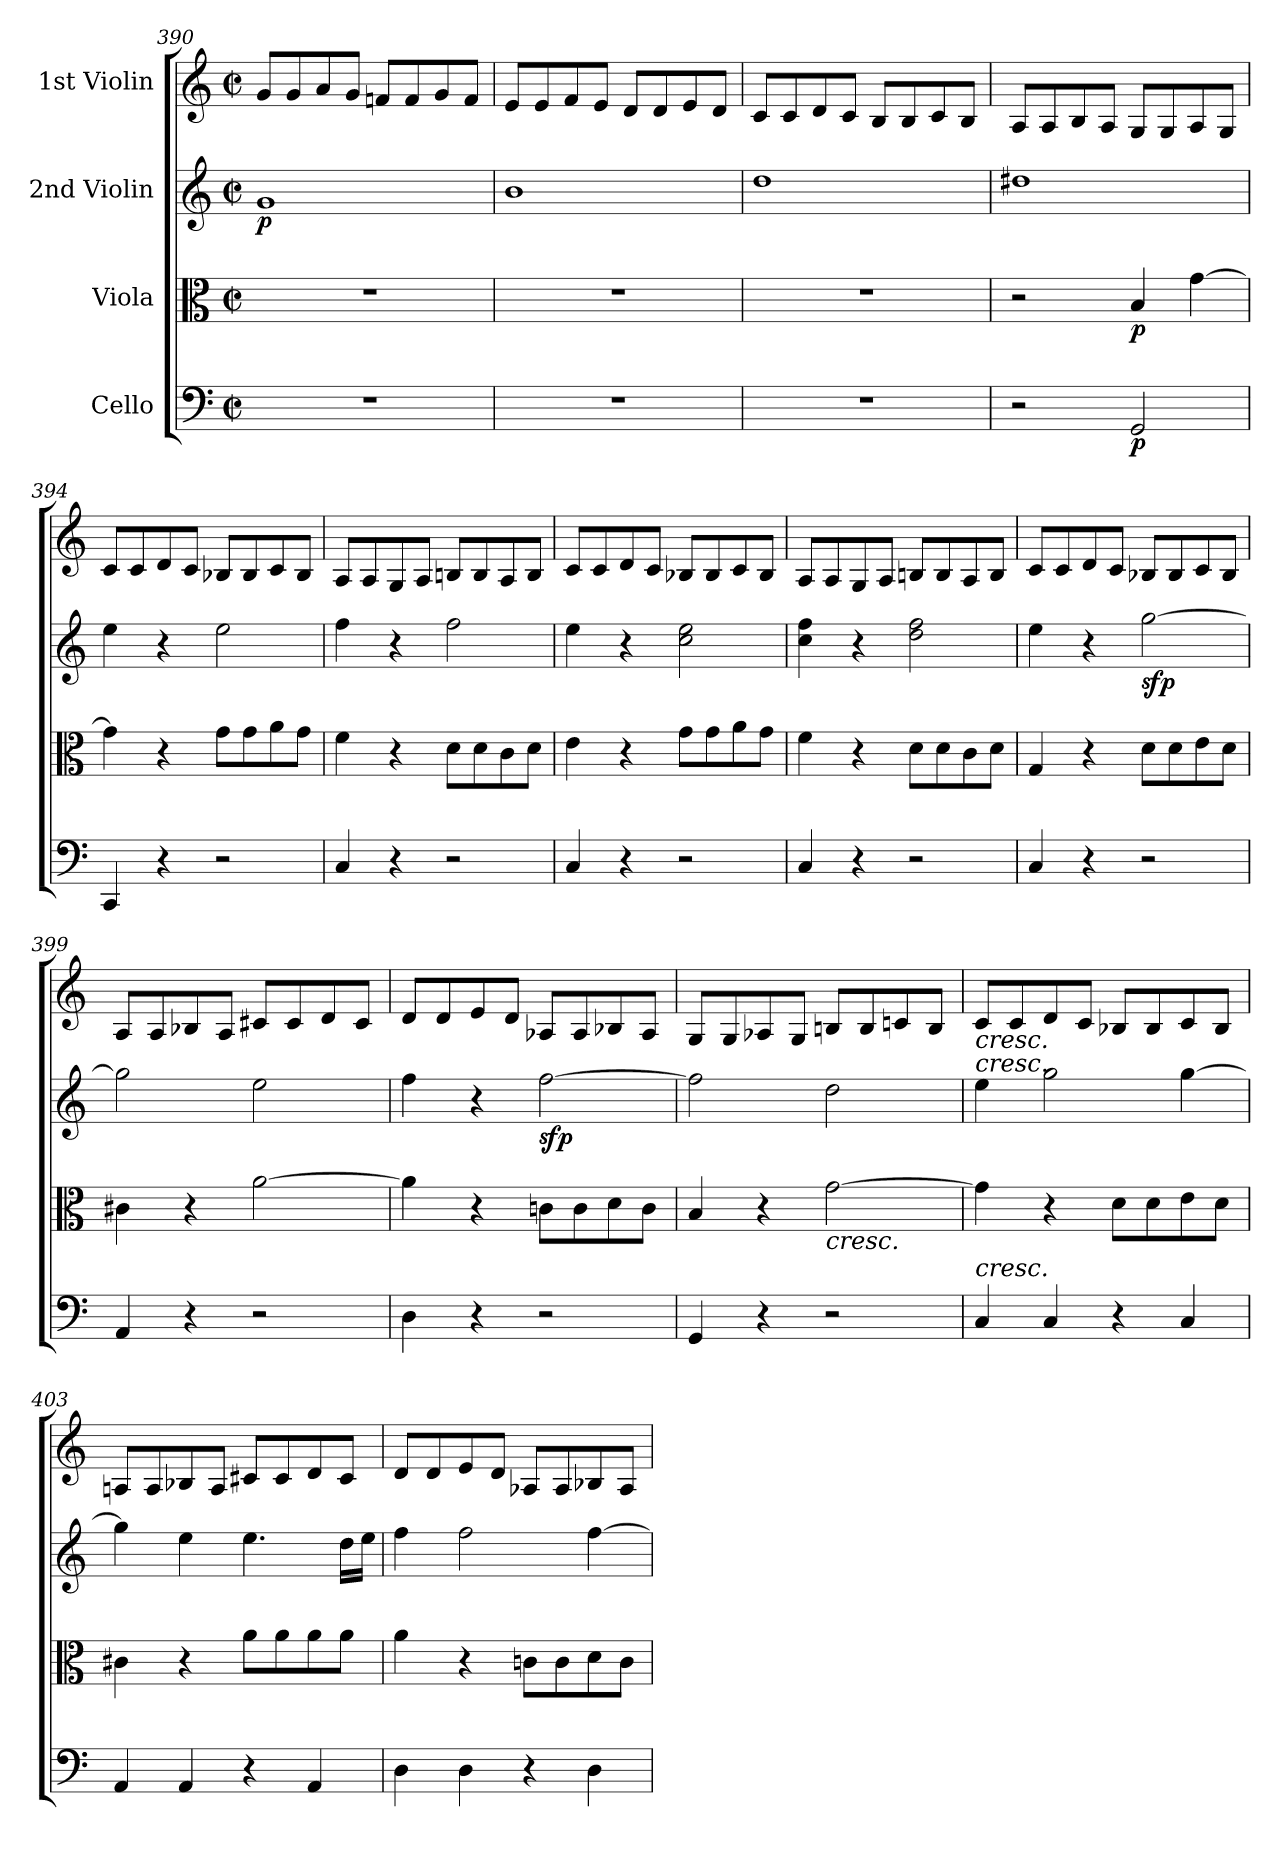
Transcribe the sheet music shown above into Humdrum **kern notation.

**kern	**dynam	**kern	**dynam	**kern	**dynam	**kern
*part4	*part4	*part3	*part3	*part2	*part2	*part1
*staff4	*staff4	*staff3	*staff3	*staff2	*staff2	*staff1
*I"Cello	*	*I"Viola	*	*I"2nd Violin	*	*I"1st Violin
*clefF4	*	*clefC3	*	*clefG2	*	*clefG2
*k[]	*	*k[]	*	*k[]	*	*k[]
*M2/2	*	*M2/2	*	*M2/2	*	*M2/2
*met(c|)	*	*met(c|)	*	*met(c|)	*	*met(c|)
=390	=390	=390	=390	=390	=390	=390
!	!	!	!	!	!LO:DY:b	!
1r	.	1r	.	1g	p	8g/L
.	.	.	.	.	.	8g/
.	.	.	.	.	.	8a/
.	.	.	.	.	.	8g/J
.	.	.	.	.	.	8fn/L
.	.	.	.	.	.	8f/
.	.	.	.	.	.	8g/
.	.	.	.	.	.	8f/J
=391	=391	=391	=391	=391	=391	=391
1r	.	1r	.	1b	.	8e/L
.	.	.	.	.	.	8e/
.	.	.	.	.	.	8f/
.	.	.	.	.	.	8e/J
.	.	.	.	.	.	8d/L
.	.	.	.	.	.	8d/
.	.	.	.	.	.	8e/
.	.	.	.	.	.	8d/J
=392	=392	=392	=392	=392	=392	=392
1r	.	1r	.	1dd	.	8c/L
.	.	.	.	.	.	8c/
.	.	.	.	.	.	8d/
.	.	.	.	.	.	8c/J
.	.	.	.	.	.	8B/L
.	.	.	.	.	.	8B/
.	.	.	.	.	.	8c/
.	.	.	.	.	.	8B/J
=393	=393	=393	=393	=393	=393	=393
2r	.	2r	.	1dd#X	.	8A/L
.	.	.	.	.	.	8A/
.	.	.	.	.	.	8B/
.	.	.	.	.	.	8A/J
!	!LO:DY:b	!	!LO:DY:b	!	!	!
2GG/	p	4B/	p	.	.	8G/L
.	.	.	.	.	.	8G/
.	.	[4g\	.	.	.	8A/
.	.	.	.	.	.	8G/J
=394	=394	=394	=394	=394	=394	=394
4CC/	.	4g\]	.	4ee\	.	8c/L
.	.	.	.	.	.	8c/
4r	.	4r	.	4r	.	8d/
.	.	.	.	.	.	8c/J
2r	.	8g\L	.	2ee\	.	8B-X/L
.	.	8g\	.	.	.	8B-/
.	.	8a\	.	.	.	8c/
.	.	8g\J	.	.	.	8B-/J
=395	=395	=395	=395	=395	=395	=395
4C/	.	4f\	.	4ff\	.	8A/L
.	.	.	.	.	.	8A/
4r	.	4r	.	4r	.	8G/
.	.	.	.	.	.	8A/J
2r	.	8d\L	.	2ff\	.	8Bn/L
.	.	8d\	.	.	.	8B/
.	.	8c\	.	.	.	8A/
.	.	8d\J	.	.	.	8B/J
=396	=396	=396	=396	=396	=396	=396
4C/	.	4e\	.	4ee\	.	8c/L
.	.	.	.	.	.	8c/
4r	.	4r	.	4r	.	8d/
.	.	.	.	.	.	8c/J
2r	.	8g\L	.	2cc\ 2ee\	.	8B-X/L
.	.	8g\	.	.	.	8B-/
.	.	8a\	.	.	.	8c/
.	.	8g\J	.	.	.	8B-/J
=397	=397	=397	=397	=397	=397	=397
4C/	.	4f\	.	4cc\ 4ff\	.	8A/L
.	.	.	.	.	.	8A/
4r	.	4r	.	4r	.	8G/
.	.	.	.	.	.	8A/J
2r	.	8d\L	.	2dd\ 2ff\	.	8Bn/L
.	.	8d\	.	.	.	8B/
.	.	8c\	.	.	.	8A/
.	.	8d\J	.	.	.	8B/J
=398	=398	=398	=398	=398	=398	=398
4C/	.	4G/	.	4ee\	.	8c/L
.	.	.	.	.	.	8c/
4r	.	4r	.	4r	.	8d/
.	.	.	.	.	.	8c/J
!	!	!	!	!	!LO:DY:b	!
2r	.	8d\L	.	[2gg\	sfp	8B-X/L
.	.	8d\	.	.	.	8B-/
.	.	8e\	.	.	.	8c/
.	.	8d\J	.	.	.	8B-/J
=399	=399	=399	=399	=399	=399	=399
4AA/	.	4c#X\	.	2gg\]	.	8A/L
.	.	.	.	.	.	8A/
4r	.	4r	.	.	.	8B-X/
.	.	.	.	.	.	8A/J
2r	.	[2a\	.	2ee\	.	8c#X/L
.	.	.	.	.	.	8c#/
.	.	.	.	.	.	8d/
.	.	.	.	.	.	8c#/J
=400	=400	=400	=400	=400	=400	=400
4D\	.	4a\]	.	4ff\	.	8d/L
.	.	.	.	.	.	8d/
4r	.	4r	.	4r	.	8e/
.	.	.	.	.	.	8d/J
!	!	!	!	!	!LO:DY:b	!
2r	.	8cn\L	.	[2ff\	sfp	8A-X/L
.	.	8c\	.	.	.	8A-/
.	.	8d\	.	.	.	8B-X/
.	.	8c\J	.	.	.	8A-/J
=401	=401	=401	=401	=401	=401	=401
4GG/	.	4B/	.	2ff\]	.	8G/L
.	.	.	.	.	.	8G/
4r	.	4r	.	.	.	8A-X/
.	.	.	.	.	.	8G/J
!	!	!LO:TX:b:i:t=cresc.	!	!	!	!
2r	.	[2g\	.	2dd\	.	8Bn/L
.	.	.	.	.	.	8B/
.	.	.	.	.	.	8cn/
.	.	.	.	.	.	8B/J
=402	=402	=402	=402	=402	=402	=402
!	!	!	!	!	!	!LO:TX:b:i:t=cresc.
!	!	!	!	!LO:TX:a:i:t=cresc.	!	!
!LO:TX:a:i:t=cresc.	!	!	!	!	!	!
4C/	.	4g\]	.	4ee\	.	8c/L
.	.	.	.	.	.	8c/
4C/	.	4r	.	2gg\	.	8d/
.	.	.	.	.	.	8c/J
4r	.	8d\L	.	.	.	8B-X/L
.	.	8d\	.	.	.	8B-/
4C/	.	8e\	.	[4gg\	.	8c/
.	.	8d\J	.	.	.	8B-/J
=403	=403	=403	=403	=403	=403	=403
4AA/	.	4c#X\	.	4gg\]	.	8An/L
.	.	.	.	.	.	8A/
4AA/	.	4r	.	4ee\	.	8B-X/
.	.	.	.	.	.	8A/J
4r	.	8a\L	.	4.ee\	.	8c#X/L
.	.	8a\	.	.	.	8c#/
4AA/	.	8a\	.	.	.	8d/
.	.	8a\J	.	16dd\LL	.	8c#/J
.	.	.	.	16ee\JJ	.	.
=404	=404	=404	=404	=404	=404	=404
4D\	.	4a\	.	4ff\	.	8d/L
.	.	.	.	.	.	8d/
4D\	.	4r	.	2ff\	.	8e/
.	.	.	.	.	.	8d/J
4r	.	8cn\L	.	.	.	8A-X/L
.	.	8c\	.	.	.	8A-/
4D\	.	8d\	.	[4ff\	.	8B-X/
.	.	8c\J	.	.	.	8A-/J
=	=	=	=	=	=	=
*-	*-	*-	*-	*-	*-	*-
